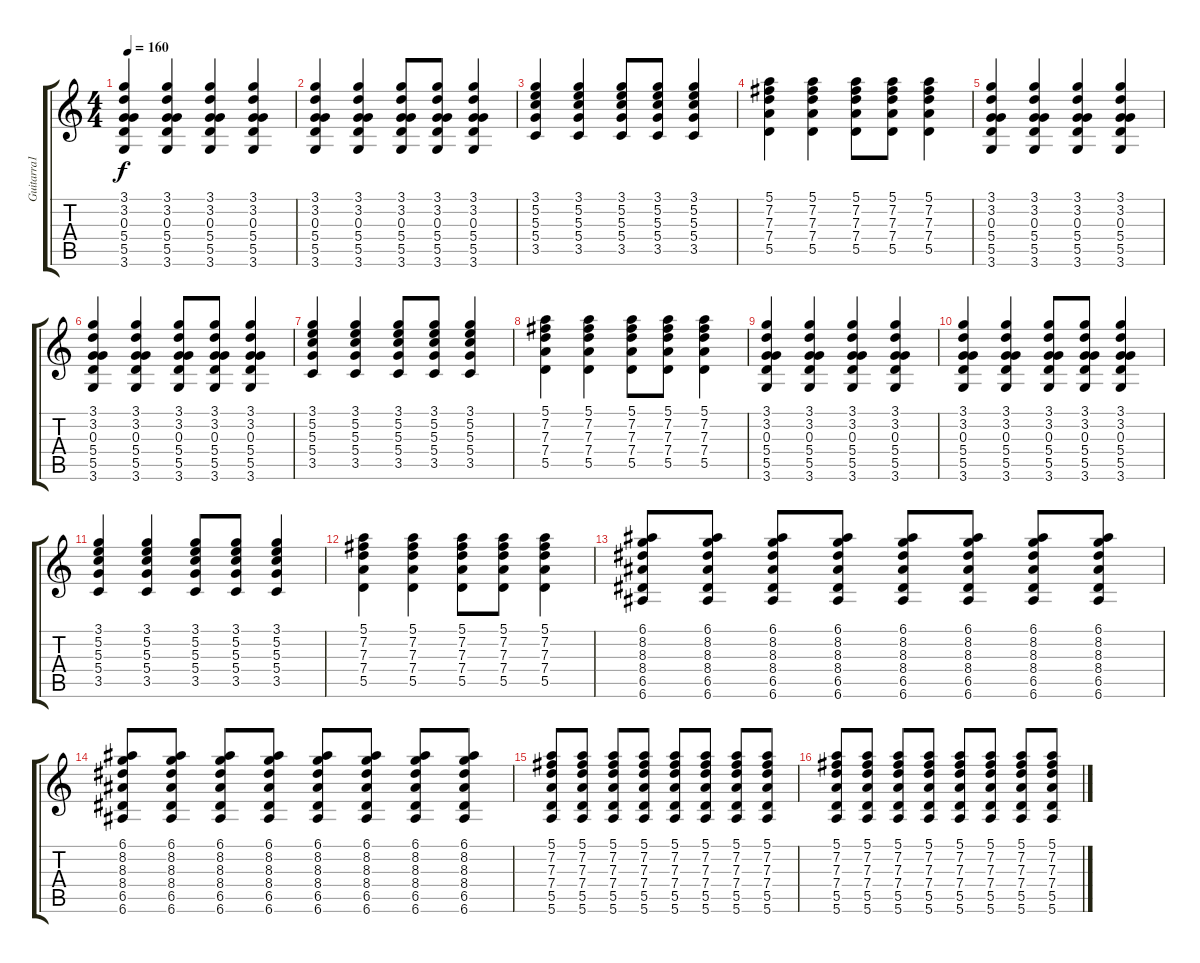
\track ("Guitarra1" "Guitarra1") {instrument electricguitarclean}
\staff {score tabs}
\tuning (E4 B3 G3 D3 A2 E2) {hide}
\ts (4 4)
\tempo 160
\clef g2
\ks c
(3.1 3.2 0.3 5.4 5.5 3.6).4{dy f} (3.1 3.2 0.3 5.4 5.5 3.6).4 (3.1 3.2 0.3 5.4 5.5 3.6).4 (3.1 3.2 0.3 5.4 5.5 3.6).4 |
(3.1 3.2 0.3 5.4 5.5 3.6).4 (3.1 3.2 0.3 5.4 5.5 3.6).4 (3.1 3.2 0.3 5.4 5.5 3.6).8 (3.1 3.2 0.3 5.4 5.5 3.6).8 (3.1 3.2 0.3 5.4 5.5 3.6).4 |
(3.1 5.2 5.3 5.4 3.5).4 (3.1 5.2 5.3 5.4 3.5).4 (3.1 5.2 5.3 5.4 3.5).8 (3.1 5.2 5.3 5.4 3.5).8 (3.1 5.2 5.3 5.4 3.5).4 |
(5.1 7.2 7.3 7.4 5.5).4 (5.1 7.2 7.3 7.4 5.5).4 (5.1 7.2 7.3 7.4 5.5).8 (5.1 7.2 7.3 7.4 5.5).8 (5.1 7.2 7.3 7.4 5.5).4 |
(3.1 3.2 0.3 5.4 5.5 3.6).4 (3.1 3.2 0.3 5.4 5.5 3.6).4 (3.1 3.2 0.3 5.4 5.5 3.6).4 (3.1 3.2 0.3 5.4 5.5 3.6).4 |
(3.1 3.2 0.3 5.4 5.5 3.6).4 (3.1 3.2 0.3 5.4 5.5 3.6).4 (3.1 3.2 0.3 5.4 5.5 3.6).8 (3.1 3.2 0.3 5.4 5.5 3.6).8 (3.1 3.2 0.3 5.4 5.5 3.6).4 |
(3.1 5.2 5.3 5.4 3.5).4 (3.1 5.2 5.3 5.4 3.5).4 (3.1 5.2 5.3 5.4 3.5).8 (3.1 5.2 5.3 5.4 3.5).8 (3.1 5.2 5.3 5.4 3.5).4 |
(5.1 7.2 7.3 7.4 5.5).4 (5.1 7.2 7.3 7.4 5.5).4 (5.1 7.2 7.3 7.4 5.5).8 (5.1 7.2 7.3 7.4 5.5).8 (5.1 7.2 7.3 7.4 5.5).4 |
(3.1 3.2 0.3 5.4 5.5 3.6).4 (3.1 3.2 0.3 5.4 5.5 3.6).4 (3.1 3.2 0.3 5.4 5.5 3.6).4 (3.1 3.2 0.3 5.4 5.5 3.6).4 |
(3.1 3.2 0.3 5.4 5.5 3.6).4 (3.1 3.2 0.3 5.4 5.5 3.6).4 (3.1 3.2 0.3 5.4 5.5 3.6).8 (3.1 3.2 0.3 5.4 5.5 3.6).8 (3.1 3.2 0.3 5.4 5.5 3.6).4 |
(3.1 5.2 5.3 5.4 3.5).4 (3.1 5.2 5.3 5.4 3.5).4 (3.1 5.2 5.3 5.4 3.5).8 (3.1 5.2 5.3 5.4 3.5).8 (3.1 5.2 5.3 5.4 3.5).4 |
(5.1 7.2 7.3 7.4 5.5).4 (5.1 7.2 7.3 7.4 5.5).4 (5.1 7.2 7.3 7.4 5.5).8 (5.1 7.2 7.3 7.4 5.5).8 (5.1 7.2 7.3 7.4 5.5).4 |
(6.1 8.2 8.3 8.4 6.5 6.6).8 (6.1 8.2 8.3 8.4 6.5 6.6).8 (6.1 8.2 8.3 8.4 6.5 6.6).8 (6.1 8.2 8.3 8.4 6.5 6.6).8 (6.1 8.2 8.3 8.4 6.5 6.6).8 (6.1 8.2 8.3 8.4 6.5 6.6).8 (6.1 8.2 8.3 8.4 6.5 6.6).8 (6.1 8.2 8.3 8.4 6.5 6.6).8 |
(6.1 8.2 8.3 8.4 6.5 6.6).8 (6.1 8.2 8.3 8.4 6.5 6.6).8 (6.1 8.2 8.3 8.4 6.5 6.6).8 (6.1 8.2 8.3 8.4 6.5 6.6).8 (6.1 8.2 8.3 8.4 6.5 6.6).8 (6.1 8.2 8.3 8.4 6.5 6.6).8 (6.1 8.2 8.3 8.4 6.5 6.6).8 (6.1 8.2 8.3 8.4 6.5 6.6).8 |
(5.1 7.2 7.3 7.4 5.5 5.6).8 (5.1 7.2 7.3 7.4 5.5 5.6).8 (5.1 7.2 7.3 7.4 5.5 5.6).8 (5.1 7.2 7.3 7.4 5.5 5.6).8 (5.1 7.2 7.3 7.4 5.5 5.6).8 (5.1 7.2 7.3 7.4 5.5 5.6).8 (5.1 7.2 7.3 7.4 5.5 5.6).8 (5.1 7.2 7.3 7.4 5.5 5.6).8 |
(5.1 7.2 7.3 7.4 5.5 5.6).8 (5.1 7.2 7.3 7.4 5.5 5.6).8 (5.1 7.2 7.3 7.4 5.5 5.6).8 (5.1 7.2 7.3 7.4 5.5 5.6).8 (5.1 7.2 7.3 7.4 5.5 5.6).8 (5.1 7.2 7.3 7.4 5.5 5.6).8 (5.1 7.2 7.3 7.4 5.5 5.6).8 (5.1 7.2 7.3 7.4 5.5 5.6).8
